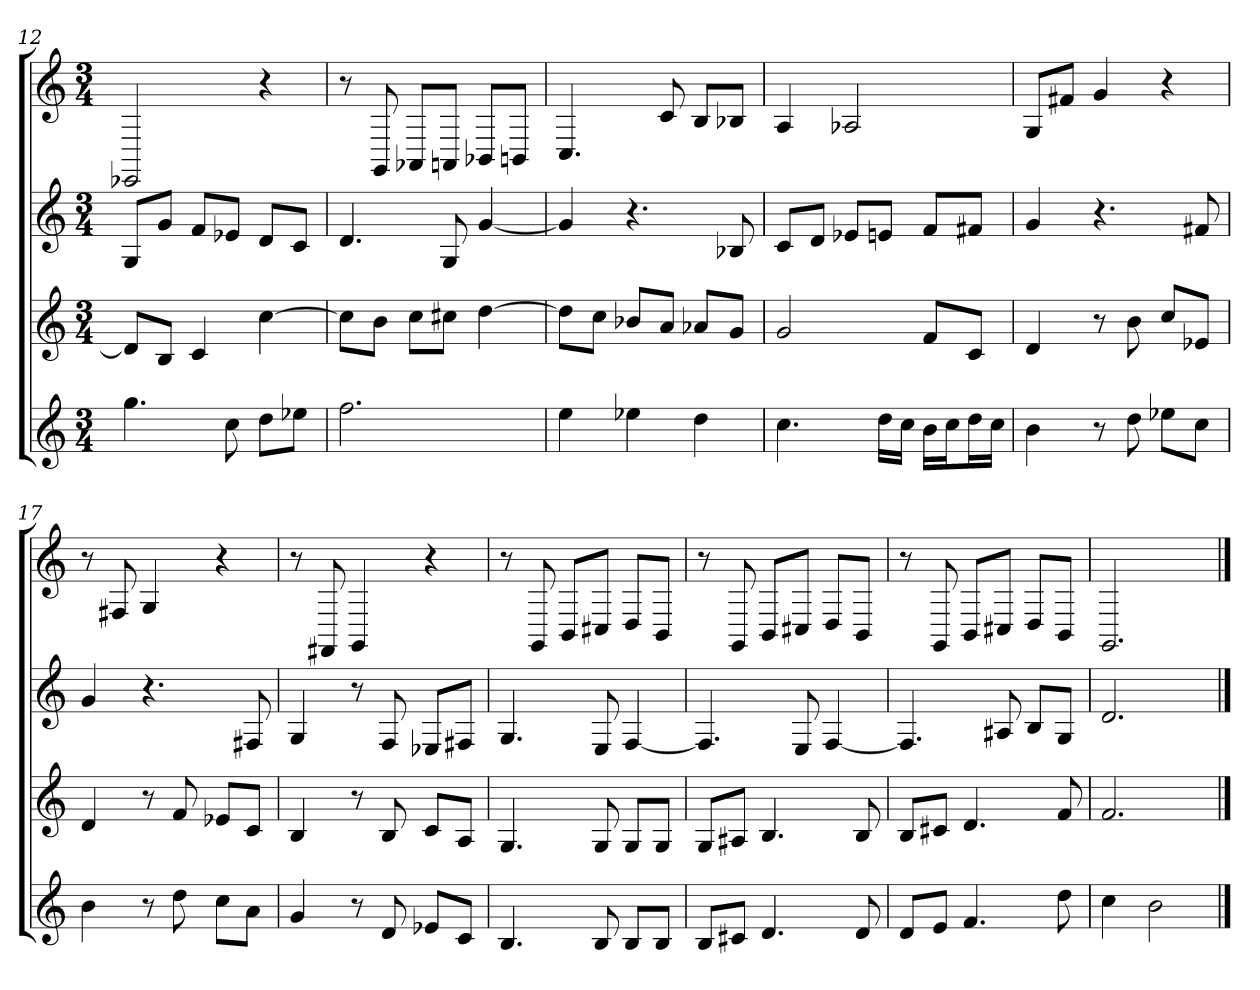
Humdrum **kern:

**kern	**kern	**kern	**kern
*part4	*part3	*part2	*part1
*staff4	*staff3	*staff2	*staff1
*k[]	*k[]	*k[]	*k[]
*C:	*C:	*C:	*C:
*M3/4	*M3/4	*M3/4	*M3/4
=12	=12	=12	=12
4.gg	8dL]	8GL	2EE-X
.	8BJ	8gJ	.
.	4c	8fL	.
8cc	.	8e-XJ	.
8ddL	[4cc	8dL	4r
8ee-XJ	.	8cJ	.
=13	=13	=13	=13
2.ff	8ccL]	4.d	8r
.	8bJ	.	8GG
.	8ccL	.	8AA-XL
.	8cc#XJ	8G	8AAnJ
.	[4dd	[4g	8BB-XL
.	.	.	8BBnJ
=14	=14	=14	=14
4ee	8ddL]	4g]	4.C
.	8ccJ	.	.
4ee-X	8b-XL	4.r	.
.	8aJ	.	8c
4dd	8a-XL	.	8BL
.	8gJ	8B-X	8B-XJ
=15	=15	=15	=15
4.cc	2g	8cL	4A
.	.	8dJ	.
.	.	8e-XL	2A-X
16ddLL	.	8enJ	.
16ccJJ	.	.	.
16bLL	8fL	8fL	.
16ccJ	.	.	.
16ddL	8cJ	8f#XJ	.
16ccJJ	.	.	.
=16	=16	=16	=16
4b	4d	4g	8GL
.	.	.	8f#XJ
8r	8r	4.r	4g
8dd	8b	.	.
8ee-XL	8ccL	.	4r
8ccJ	8e-XJ	8f#X	.
=17	=17	=17	=17
4b	4d	4g	8r
.	.	.	8F#X
8r	8r	4.r	4G
8dd	8f	.	.
8ccL	8e-XL	.	4r
8aJ	8cJ	8F#X	.
=18	=18	=18	=18
4g	4B	4G	8r
.	.	.	8FF#X
8r	8r	8r	4GG
8d	8B	8F	.
8e-XL	8cL	8E-XL	4r
8cJ	8AJ	8F#XJ	.
=19	=19	=19	=19
4.B	4.G	4.G	8r
.	.	.	8GG
.	.	.	8BBL
8B	8G	8E	8C#XJ
8BL	8GL	[4F	8DL
8BJ	8GJ	.	8BBJ
=20	=20	=20	=20
8BL	8GL	4.F]	8r
8c#XJ	8A#XJ	.	8GG
4.d	4.B	.	8BBL
.	.	8E	8C#XJ
.	.	[4F	8DL
8d	8B	.	8BBJ
=21	=21	=21	=21
8dL	8BL	4.F]	8r
8eJ	8c#XJ	.	8GG
4.f	4.d	.	8BBL
.	.	8A#X	8C#XJ
.	.	8BL	8DL
8dd	8f	8GJ	8BBJ
=22	=22	=22	=22
4cc	2.f	2.d	2.GG
2b	.	.	.
==	==	==	==
*-	*-	*-	*-
